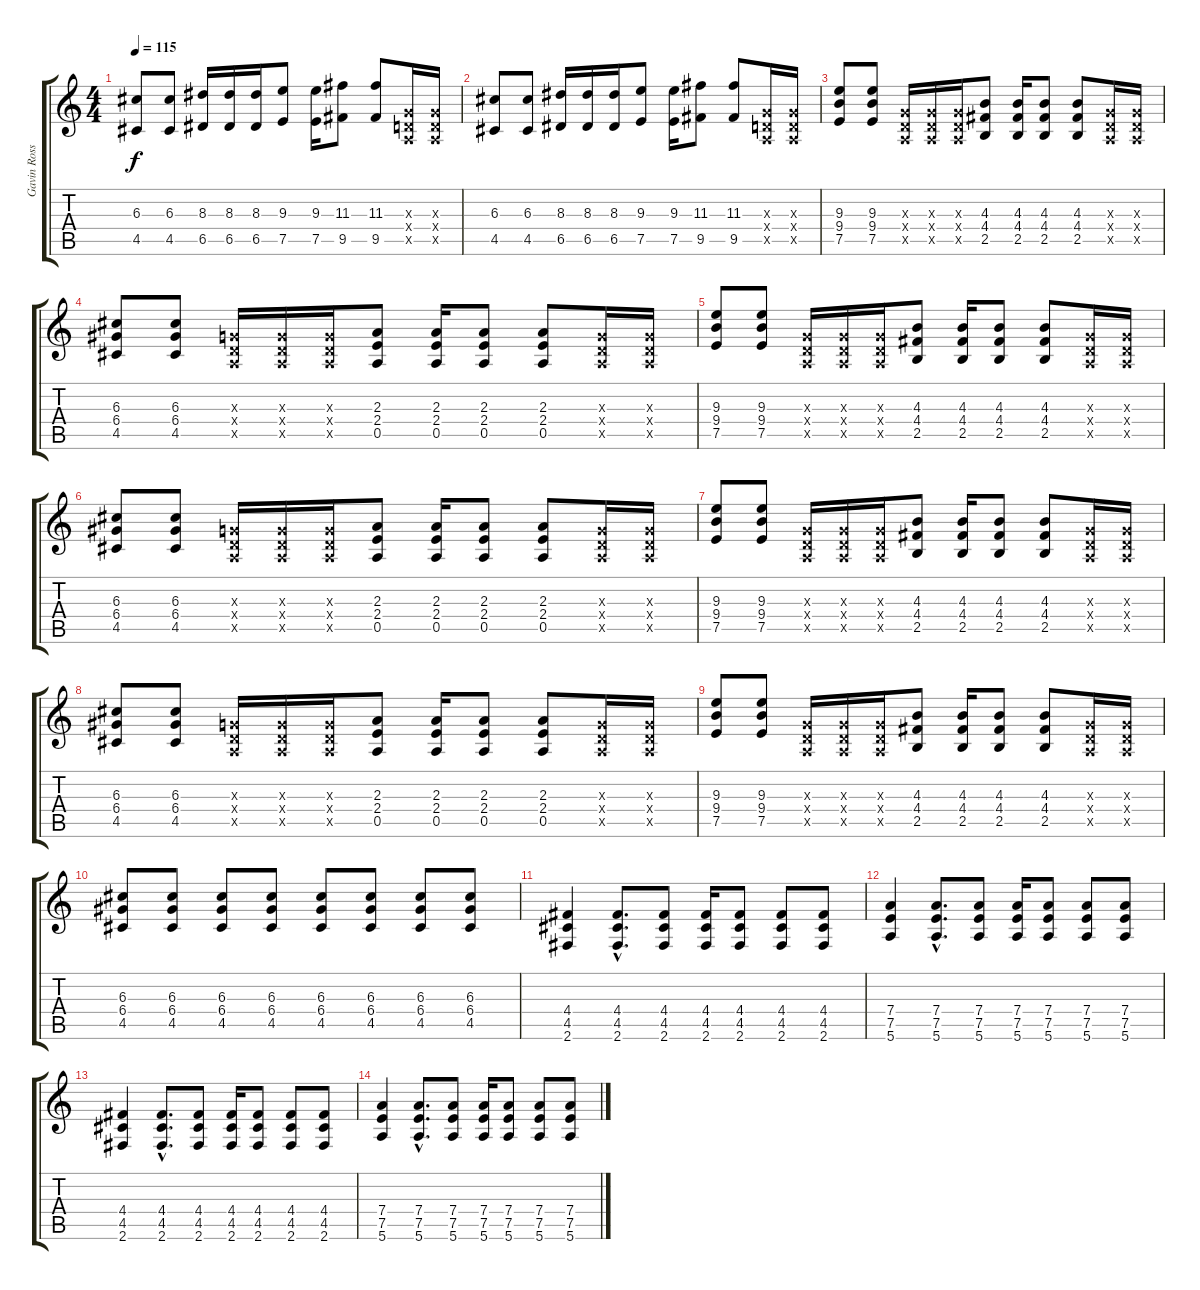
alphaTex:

\track ("Gavin Rossdale" "Gavin Ross") {instrument distortionguitar}
\staff {score tabs}
\tuning (E4 B3 G3 D3 A2 E2) {hide}
\ts (4 4)
\tempo 115
\clef g2
\ks c
(6.3 4.5).8{dy f} (6.3 4.5).8 (8.3 6.5).16 (8.3 6.5).16 (8.3 6.5).16 (9.3 7.5).8 (9.3 7.5).16 (11.3 9.5).8 (11.3 9.5).8 (0.3{x} 0.4{x} 0.5{x}).16 (0.3{x} 0.4{x} 0.5{x}).16 |
(6.3 4.5).8 (6.3 4.5).8 (8.3 6.5).16 (8.3 6.5).16 (8.3 6.5).16 (9.3 7.5).8 (9.3 7.5).16 (11.3 9.5).8 (11.3 9.5).8 (0.3{x} 0.4{x} 0.5{x}).16 (0.3{x} 0.4{x} 0.5{x}).16 |
(9.3 9.4 7.5).8 (9.3 9.4 7.5).8 (0.3{x} 0.4{x} 0.5{x}).16 (0.3{x} 0.4{x} 0.5{x}).16 (0.3{x} 0.4{x} 0.5{x}).16 (4.3 4.4 2.5).8 (4.3 4.4 2.5).16 (4.3 4.4 2.5).8 (4.3 4.4 2.5).8 (0.3{x} 0.4{x} 0.5{x}).16 (0.3{x} 0.4{x} 0.5{x}).16 |
(6.3 6.4 4.5).8 (6.3 6.4 4.5).8 (0.3{x} 0.4{x} 0.5{x}).16 (0.3{x} 0.4{x} 0.5{x}).16 (0.3{x} 0.4{x} 0.5{x}).16 (2.3 2.4 0.5).8 (2.3 2.4 0.5).16 (2.3 2.4 0.5).8 (2.3 2.4 0.5).8 (0.3{x} 0.4{x} 0.5{x}).16 (0.3{x} 0.4{x} 0.5{x}).16 |
(9.3 9.4 7.5).8 (9.3 9.4 7.5).8 (0.3{x} 0.4{x} 0.5{x}).16 (0.3{x} 0.4{x} 0.5{x}).16 (0.3{x} 0.4{x} 0.5{x}).16 (4.3 4.4 2.5).8 (4.3 4.4 2.5).16 (4.3 4.4 2.5).8 (4.3 4.4 2.5).8 (0.3{x} 0.4{x} 0.5{x}).16 (0.3{x} 0.4{x} 0.5{x}).16 |
(6.3 6.4 4.5).8 (6.3 6.4 4.5).8 (0.3{x} 0.4{x} 0.5{x}).16 (0.3{x} 0.4{x} 0.5{x}).16 (0.3{x} 0.4{x} 0.5{x}).16 (2.3 2.4 0.5).8 (2.3 2.4 0.5).16 (2.3 2.4 0.5).8 (2.3 2.4 0.5).8 (0.3{x} 0.4{x} 0.5{x}).16 (0.3{x} 0.4{x} 0.5{x}).16 |
(9.3 9.4 7.5).8 (9.3 9.4 7.5).8 (0.3{x} 0.4{x} 0.5{x}).16 (0.3{x} 0.4{x} 0.5{x}).16 (0.3{x} 0.4{x} 0.5{x}).16 (4.3 4.4 2.5).8 (4.3 4.4 2.5).16 (4.3 4.4 2.5).8 (4.3 4.4 2.5).8 (0.3{x} 0.4{x} 0.5{x}).16 (0.3{x} 0.4{x} 0.5{x}).16 |
(6.3 6.4 4.5).8 (6.3 6.4 4.5).8 (0.3{x} 0.4{x} 0.5{x}).16 (0.3{x} 0.4{x} 0.5{x}).16 (0.3{x} 0.4{x} 0.5{x}).16 (2.3 2.4 0.5).8 (2.3 2.4 0.5).16 (2.3 2.4 0.5).8 (2.3 2.4 0.5).8 (0.3{x} 0.4{x} 0.5{x}).16 (0.3{x} 0.4{x} 0.5{x}).16 |
(9.3 9.4 7.5).8 (9.3 9.4 7.5).8 (0.3{x} 0.4{x} 0.5{x}).16 (0.3{x} 0.4{x} 0.5{x}).16 (0.3{x} 0.4{x} 0.5{x}).16 (4.3 4.4 2.5).8 (4.3 4.4 2.5).16 (4.3 4.4 2.5).8 (4.3 4.4 2.5).8 (0.3{x} 0.4{x} 0.5{x}).16 (0.3{x} 0.4{x} 0.5{x}).16 |
(6.3 6.4 4.5).8 (6.3 6.4 4.5).8 (6.3 6.4 4.5).8 (6.3 6.4 4.5).8 (6.3 6.4 4.5).8 (6.3 6.4 4.5).8 (6.3 6.4 4.5).8 (6.3 6.4 4.5).8 |
(4.4 4.5 2.6).4 (4.4{hac} 4.5{hac} 2.6{hac}).8{d} (4.4 4.5 2.6).8 (4.4 4.5 2.6).16 (4.4 4.5 2.6).8 (4.4 4.5 2.6).8 (4.4 4.5 2.6).8 |
(7.4 7.5 5.6).4 (7.4{hac} 7.5{hac} 5.6{hac}).8{d} (7.4 7.5 5.6).8 (7.4 7.5 5.6).16 (7.4 7.5 5.6).8 (7.4 7.5 5.6).8 (7.4 7.5 5.6).8 |
(4.4 4.5 2.6).4 (4.4{hac} 4.5{hac} 2.6{hac}).8{d} (4.4 4.5 2.6).8 (4.4 4.5 2.6).16 (4.4 4.5 2.6).8 (4.4 4.5 2.6).8 (4.4 4.5 2.6).8 |
(7.4 7.5 5.6).4 (7.4{hac} 7.5{hac} 5.6{hac}).8{d} (7.4 7.5 5.6).8 (7.4 7.5 5.6).16 (7.4 7.5 5.6).8 (7.4 7.5 5.6).8 (7.4 7.5 5.6).8
